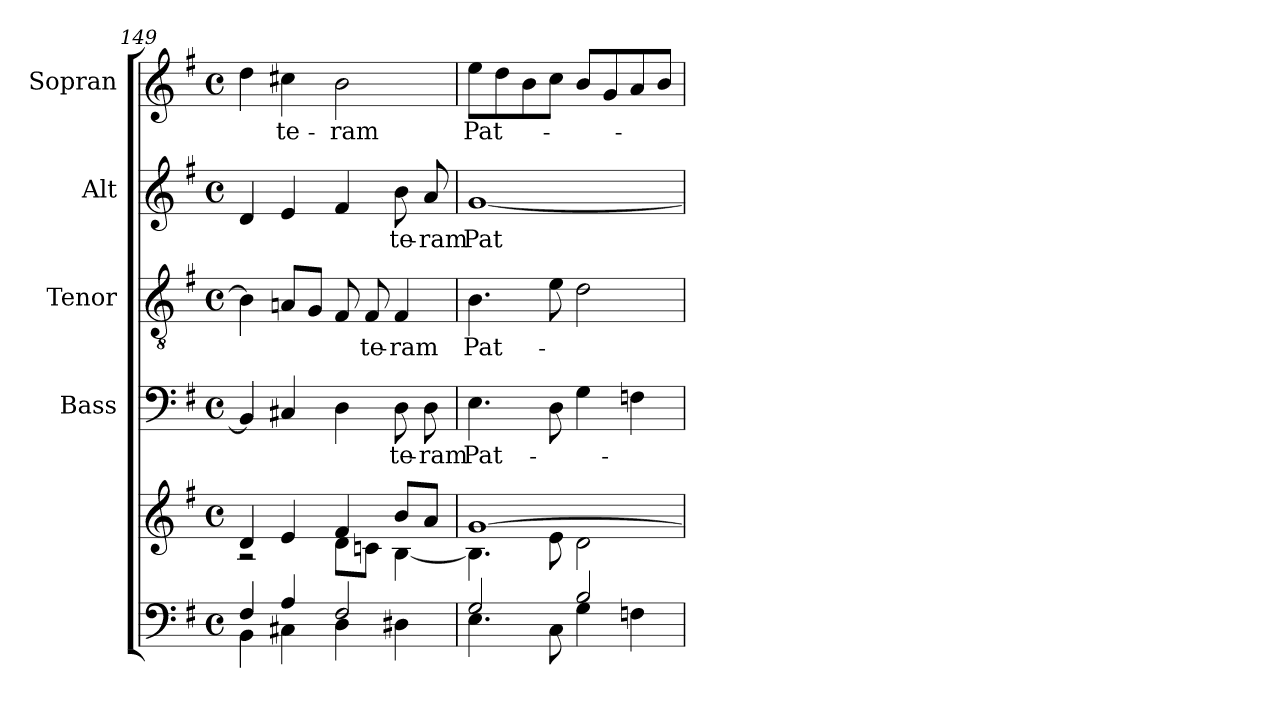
**kern	**kern	**kern	**text	**kern	**text	**kern	**text	**kern	**text
*part5	*part5	*part4	*part4	*part3	*part3	*part2	*part2	*part1	*part1
*staff6	*staff5	*staff4	*staff4	*staff3	*staff3	*staff2	*staff2	*staff1	*staff1
*	*	*I"Bass	*	*I"Tenor	*	*I"Alt	*	*I"Sopran	*
*	*	*I'B.	*	*I'T.	*	*I'A.	*	*I'S.	*
*clefF4	*clefG2	*clefF4	*	*clefGv2	*	*clefG2	*	*clefG2	*
*k[f#]	*k[f#]	*k[f#]	*	*k[f#]	*	*k[f#]	*	*k[f#]	*
*G:	*G:	*G:	*	*G:	*	*G:	*	*G:	*
*M4/4	*M4/4	*M4/4	*	*M4/4	*	*M4/4	*	*M4/4	*
*met(c)	*met(c)	*met(c)	*	*met(c)	*	*met(c)	*	*met(c)	*
=149	=149	=149	=149	=149	=149	=149	=149	=149	=149
*^	*^	*	*	*	*	*	*	*	*
4F#/	4BB\	4d/	2rA	4BB/]	.	4B\]	.	4d/	.	4dd\	.
!	!	!	!	!	!	!	!	!	!	!	!LO:LY:b
4A/	4C#X\	4e/	.	4C#X/	.	8An/L	.	4e/	.	4cc#X\	-te-
.	.	.	.	.	.	8G/J	.	.	.	.	.
!	!	!	!	!	!	!	!	!	!	!	!LO:LY:b
2F#/	4D\	4f#/	8d\L	4D\	.	8F#/	.	4f#/	.	2b\	-ram
!	!	!	!	!	!	!	!LO:LY:b	!	!	!	!
.	.	.	8cn\J	.	.	8F#/	-te-	.	.	.	.
!	!	!	!	!	!LO:LY:b	!	!LO:LY:b	!	!LO:LY:b	!	!
.	4D#X\	8b/L	[<4B\	8D\	-te-	4F#/	-ram	8b\	-te-	.	.
!	!	!	!	!	!LO:LY:b	!	!	!	!LO:LY:b	!	!
.	.	8a/J	.	8D\	-ram	.	.	8a/	-ram	.	.
=150	=150	=150	=150	=150	=150	=150	=150	=150	=150	=150	=150
!	!	!	!	!	!LO:LY:b	!	!LO:LY:b	!	!LO:LY:b	!	!LO:LY:b
2G/	4.E\	[>1g	4.B\]	4.E\	Pat-	4.B\	Pat-	[1g	Pat-	8ee\L	Pat-
.	.	.	.	.	.	.	.	.	.	8dd\	.
.	.	.	.	.	.	.	.	.	.	8b\	.
.	8C\	.	8e\	8D\	.	8e\	.	.	.	8cc\J	.
2B/	4G\	.	2d\	4G\	.	2d\	.	.	.	8b/L	.
.	.	.	.	.	.	.	.	.	.	8g/	.
.	4Fn\	.	.	4Fn\	.	.	.	.	.	8a/	.
.	.	.	.	.	.	.	.	.	.	8b/J	.
*v	*v	*	*	*	*	*	*	*	*	*	*
*	*v	*v	*	*	*	*	*	*	*	*
=	=	=	=	=	=	=	=	=	=
*-	*-	*-	*-	*-	*-	*-	*-	*-	*-
